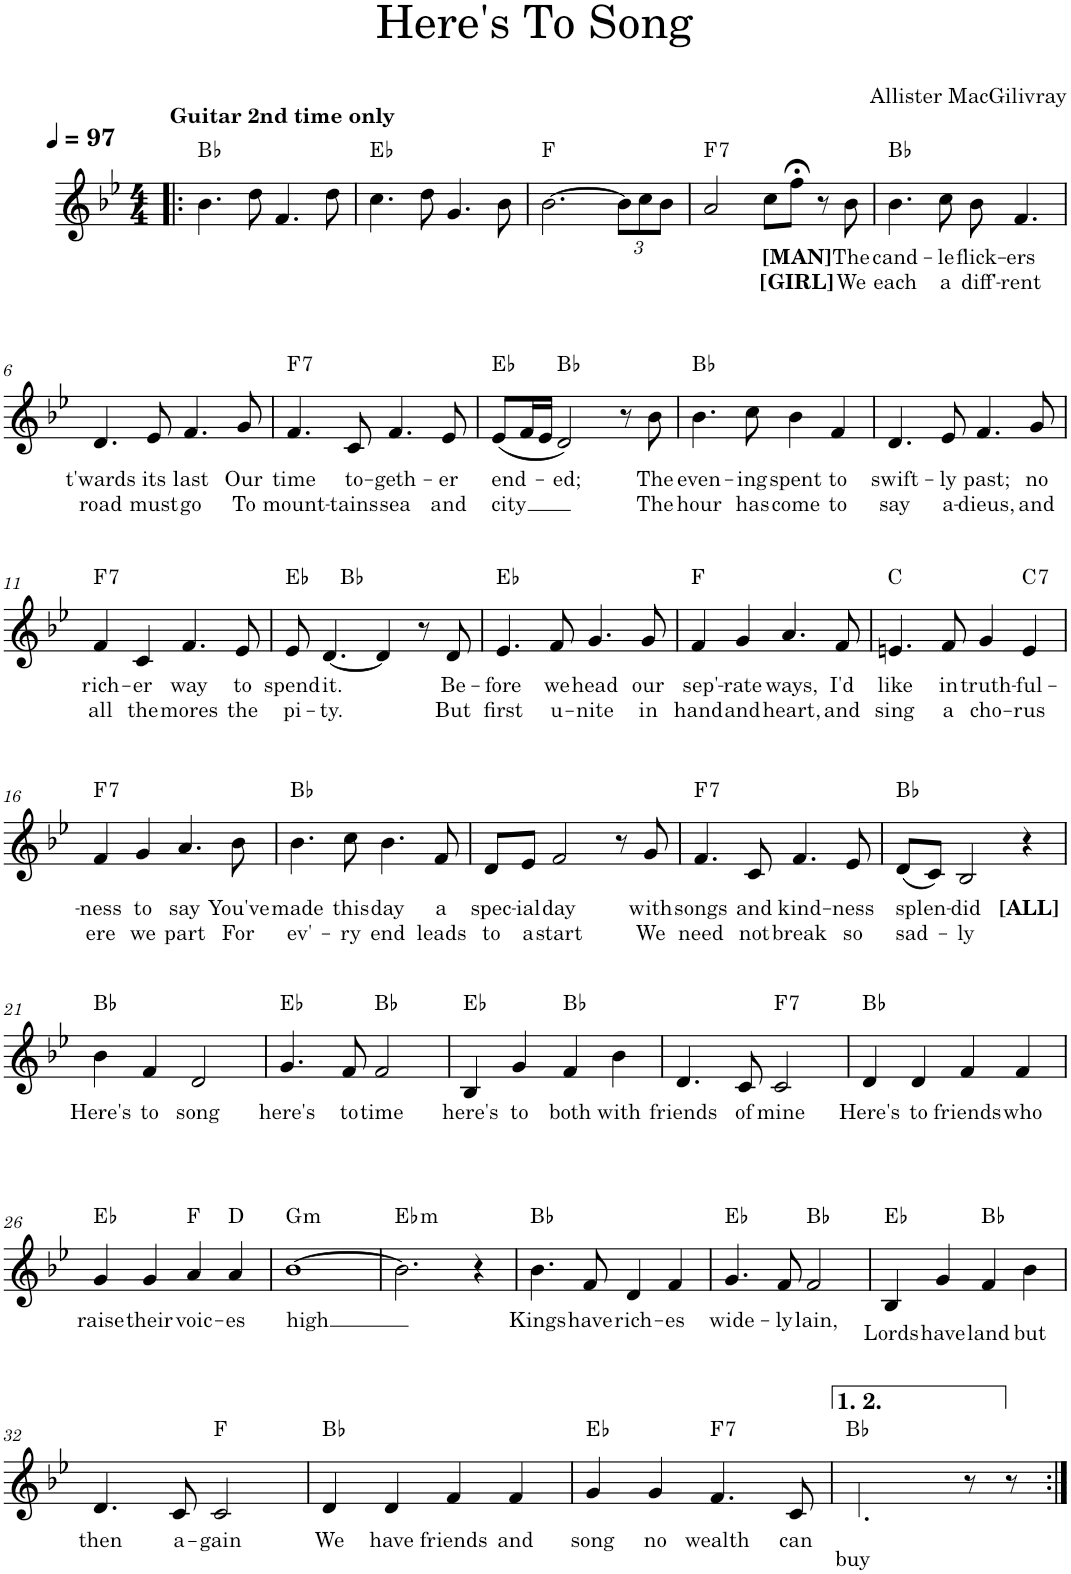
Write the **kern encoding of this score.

**kern	**text	**text	**harte
*part1	*part1	*part1	*part1
*staff1	*staff1	*staff1	*
*I"Piano	*	*	*
*I'Pno.	*	*	*
*clefG2	*	*	*
*k[b-e-]	*	*	*
*M4/4	*	*	*
*MM97	*	*	*
=1!|:	=1!|:	=1!|:	=1!|:
!LO:TX:a:B:t=Guitar 2nd time only	!	!	!
4.b-\	.	.	Bb:maj
8dd\	.	.	.
4.f/	.	.	.
8dd\	.	.	.
=2	=2	=2	=2
4.cc\	.	.	Eb:maj
8dd\	.	.	.
4.g/	.	.	.
8b-\	.	.	.
=3	=3	=3	=3
[2.b-\	.	.	F:maj
*Xbrackettup	*	*	*
12b-\L]	.	.	.
12cc\	.	.	.
12b-\J	.	.	.
=4	=4	=4	=4
!	!	!	!LO:H:kt=7
2a/	.	.	F:7
8cc\L	.	.	.
!	!LO:LY:b	!LO:LY:b	!
8ff;<\J	[MAN]	[GIRL]	.
8r	.	.	.
!	!LO:LY:b	!LO:LY:b	!
8b-\	The	We	.
=5	=5	=5	=5
!	!LO:LY:b	!LO:LY:b	!
4.b-\	cand-	each	Bb:maj
!	!LO:LY:b	!LO:LY:b	!
8cc\	-le	a	.
!	!LO:LY:b	!LO:LY:b	!
8b-\	flick-	diff'-	.
!	!LO:LY:b	!LO:LY:b	!
4.f/	-ers	-rent	.
!!LO:LB:g=z
=6	=6	=6	=6
!	!LO:LY:b	!LO:LY:b	!
4.d/	t'wards	road	.
!	!LO:LY:b	!LO:LY:b	!
8e-/	its	must	.
!	!LO:LY:b	!LO:LY:b	!
4.f/	last	go	.
!	!LO:LY:b	!LO:LY:b	!
8g/	Our	To	.
=7	=7	=7	=7
!	!LO:LY:b	!LO:LY:b	!LO:H:kt=7
4.f/	time	mount-	F:7
!	!LO:LY:b	!LO:LY:b	!
8c/	to-	-tains	.
!	!LO:LY:b	!LO:LY:b	!
4.f/	-geth-	sea	.
!	!LO:LY:b	!LO:LY:b	!
8e-/	-er	and	.
=8	=8	=8	=8
!	!LO:LY:b	!LO:LY:b	!
(8e-/L	end-	city	Eb:maj
16f/L	.	.	.
16e-/JJ	.	.	.
!	!LO:LY:b	!	!
2d/)	-ed;	.	Bb:maj
8r	.	.	.
!	!LO:LY:b	!LO:LY:b	!
8b-\	The	The	.
=9	=9	=9	=9
!	!LO:LY:b	!LO:LY:b	!
4.b-\	even-	hour	Bb:maj
!	!LO:LY:b	!LO:LY:b	!
8cc\	-ing	has	.
!	!LO:LY:b	!LO:LY:b	!
4b-\	spent	come	.
!	!LO:LY:b	!LO:LY:b	!
4f/	to	to	.
=10	=10	=10	=10
!	!LO:LY:b	!LO:LY:b	!
4.d/	swift-	say	.
!	!LO:LY:b	!LO:LY:b	!
8e-/	-ly	a-	.
!	!LO:LY:b	!LO:LY:b	!
4.f/	past;	-dieus,	.
!	!LO:LY:b	!LO:LY:b	!
8g/	no	and	.
!!LO:LB:g=z
=11	=11	=11	=11
!	!LO:LY:b	!LO:LY:b	!LO:H:kt=7
4f/	rich-	all	F:7
!	!LO:LY:b	!LO:LY:b	!
4c/	-er	the	.
!	!LO:LY:b	!LO:LY:b	!
4.f/	way	mores	.
!	!LO:LY:b	!LO:LY:b	!
8e-/	to	the	.
=12	=12	=12	=12
!	!LO:LY:b	!LO:LY:b	!
*^	*	*	*
8e-/	4ryy	spend	pi-	Eb:maj
!	!	!LO:LY:b	!LO:LY:b	!
[4.d/	.	it.	-ty.	.
.	2.ryy	.	.	Bb:maj
4d/]	.	.	.	.
8r	.	.	.	.
!	!	!LO:LY:b	!LO:LY:b	!
8d/	.	Be-	But	.
=13	=13	=13	=13	=13
!	!	!LO:LY:b	!LO:LY:b	!
*v	*v	*	*	*
4.e-/	-fore	first	Eb:maj
!	!LO:LY:b	!LO:LY:b	!
8f/	we	u-	.
!	!LO:LY:b	!LO:LY:b	!
4.g/	head	-nite	.
!	!LO:LY:b	!LO:LY:b	!
8g/	our	in	.
=14	=14	=14	=14
!	!LO:LY:b	!LO:LY:b	!
4f/	sep'-	hand	F:maj
!	!LO:LY:b	!LO:LY:b	!
4g/	-rate	and	.
!	!LO:LY:b	!LO:LY:b	!
4.a/	ways,	heart,	.
!	!LO:LY:b	!LO:LY:b	!
8f/	I'd	and	.
=15	=15	=15	=15
!	!LO:LY:b	!LO:LY:b	!
4.en/	like	sing	C:maj
!	!LO:LY:b	!LO:LY:b	!
8f/	in	a	.
!	!LO:LY:b	!LO:LY:b	!
4g/	truth-	cho-	.
!	!LO:LY:b	!LO:LY:b	!LO:H:kt=7
4e/	-ful-	-rus	C:7
!!LO:LB:g=z
=16	=16	=16	=16
!	!LO:LY:b	!LO:LY:b	!LO:H:kt=7
4f/	-ness	ere	F:7
!	!LO:LY:b	!LO:LY:b	!
4g/	to	we	.
!	!LO:LY:b	!LO:LY:b	!
4.a/	say	part	.
!	!LO:LY:b	!LO:LY:b	!
8b-\	You've	For	.
=17	=17	=17	=17
!	!LO:LY:b	!LO:LY:b	!
4.b-\	made	ev'-	Bb:maj
!	!LO:LY:b	!LO:LY:b	!
8cc\	this	-ry	.
!	!LO:LY:b	!LO:LY:b	!
4.b-\	day	end	.
!	!LO:LY:b	!LO:LY:b	!
8f/	a	leads	.
=18	=18	=18	=18
!	!LO:LY:b	!LO:LY:b	!
8d/L	spec-	to	.
!	!LO:LY:b	!LO:LY:b	!
8e-/J	-ial	a	.
!	!LO:LY:b	!LO:LY:b	!
2f/	day	start	.
8r	.	.	.
!	!LO:LY:b	!LO:LY:b	!
8g/	with	We	.
=19	=19	=19	=19
!	!LO:LY:b	!LO:LY:b	!LO:H:kt=7
4.f/	songs	need	F:7
!	!LO:LY:b	!LO:LY:b	!
8c/	and	not	.
!	!LO:LY:b	!LO:LY:b	!
4.f/	kind-	break	.
!	!LO:LY:b	!LO:LY:b	!
8e-/	-ness	so	.
=20	=20	=20	=20
!	!LO:LY:b	!LO:LY:b	!
(8d/L	splen-	sad-	Bb:maj
8c/J)	.	.	.
!	!LO:LY:b	!LO:LY:b	!
2B-/	-did	-ly	.
!	!LO:LY:b	!	!
4r	[ALL]	.	.
!!LO:LB:g=z
=21	=21	=21	=21
!	!LO:LY:b	!	!
4b-\	Here's	.	Bb:maj
!	!LO:LY:b	!	!
4f/	to	.	.
!	!LO:LY:b	!	!
2d/	song	.	.
=22	=22	=22	=22
!	!LO:LY:b	!	!
4.g/	here's	.	Eb:maj
!	!LO:LY:b	!	!
8f/	to	.	.
!	!LO:LY:b	!	!
2f/	time	.	Bb:maj
=23	=23	=23	=23
!	!LO:LY:b	!	!
4B-/	here's	.	Eb:maj
!	!LO:LY:b	!	!
4g/	to	.	.
!	!LO:LY:b	!	!
4f/	both	.	Bb:maj
!	!LO:LY:b	!	!
4b-\	with	.	.
=24	=24	=24	=24
!	!LO:LY:b	!	!
4.d/	friends	.	.
!	!LO:LY:b	!	!
8c/	of	.	.
!	!LO:LY:b	!	!LO:H:kt=7
2c/	mine	.	F:7
=25	=25	=25	=25
!	!LO:LY:b	!	!
4d/	Here's	.	Bb:maj
!	!LO:LY:b	!	!
4d/	to	.	.
!	!LO:LY:b	!	!
4f/	friends	.	.
!	!LO:LY:b	!	!
4f/	who	.	.
!!LO:LB:g=z
=26	=26	=26	=26
!	!LO:LY:b	!	!
4g/	raise	.	Eb:maj
!	!LO:LY:b	!	!
4g/	their	.	.
!	!LO:LY:b	!	!
4a/	voic-	.	F:maj
!	!LO:LY:b	!	!
4a/	-es	.	D:maj
=27	=27	=27	=27
!	!LO:LY:b	!	!LO:H:kt=m
[1b-	high	.	G:min
=28	=28	=28	=28
!	!	!	!LO:H:kt=m
2.b-\]	.	.	Eb:min
4r	.	.	.
=29	=29	=29	=29
!	!LO:LY:b	!	!
4.b-\	Kings	.	Bb:maj
!	!LO:LY:b	!	!
8f/	have	.	.
!	!LO:LY:b	!	!
4d/	rich-	.	.
!	!LO:LY:b	!	!
4f/	-es	.	.
=30	=30	=30	=30
!	!LO:LY:b	!	!
4.g/	wide-	.	Eb:maj
!	!LO:LY:b	!	!
8f/	-ly	.	.
!	!LO:LY:b	!	!
2f/	lain,	.	Bb:maj
=31	=31	=31	=31
!	!LO:LY:b	!	!
4B-/	Lords	.	Eb:maj
!	!LO:LY:b	!	!
4g/	have	.	.
!	!LO:LY:b	!	!
4f/	land	.	Bb:maj
!	!LO:LY:b	!	!
4b-\	but	.	.
!!LO:LB:g=z
=32	=32	=32	=32
!	!LO:LY:b	!	!
4.d/	then	.	.
!	!LO:LY:b	!	!
8c/	a-	.	.
!	!LO:LY:b	!	!
2c/	-gain	.	F:maj
=33	=33	=33	=33
!	!LO:LY:b	!	!
4d/	We	.	Bb:maj
!	!LO:LY:b	!	!
4d/	have	.	.
!	!LO:LY:b	!	!
4f/	friends	.	.
!	!LO:LY:b	!	!
4f/	and	.	.
=34	=34	=34	=34
!	!LO:LY:b	!	!
4g/	song	.	Eb:maj
!	!LO:LY:b	!	!
4g/	no	.	.
!	!LO:LY:b	!	!LO:H:kt=7
4.f/	wealth	.	F:7
!	!LO:LY:b	!	!
8c/	can	.	.
=35	=35	=35	=35
!	!LO:LY:b	!	!
2.B-/	buy	.	Bb:maj
8r	.	.	.
8r	.	.	.
=:|!	=:|!	=:|!	=:|!
*-	*-	*-	*-
